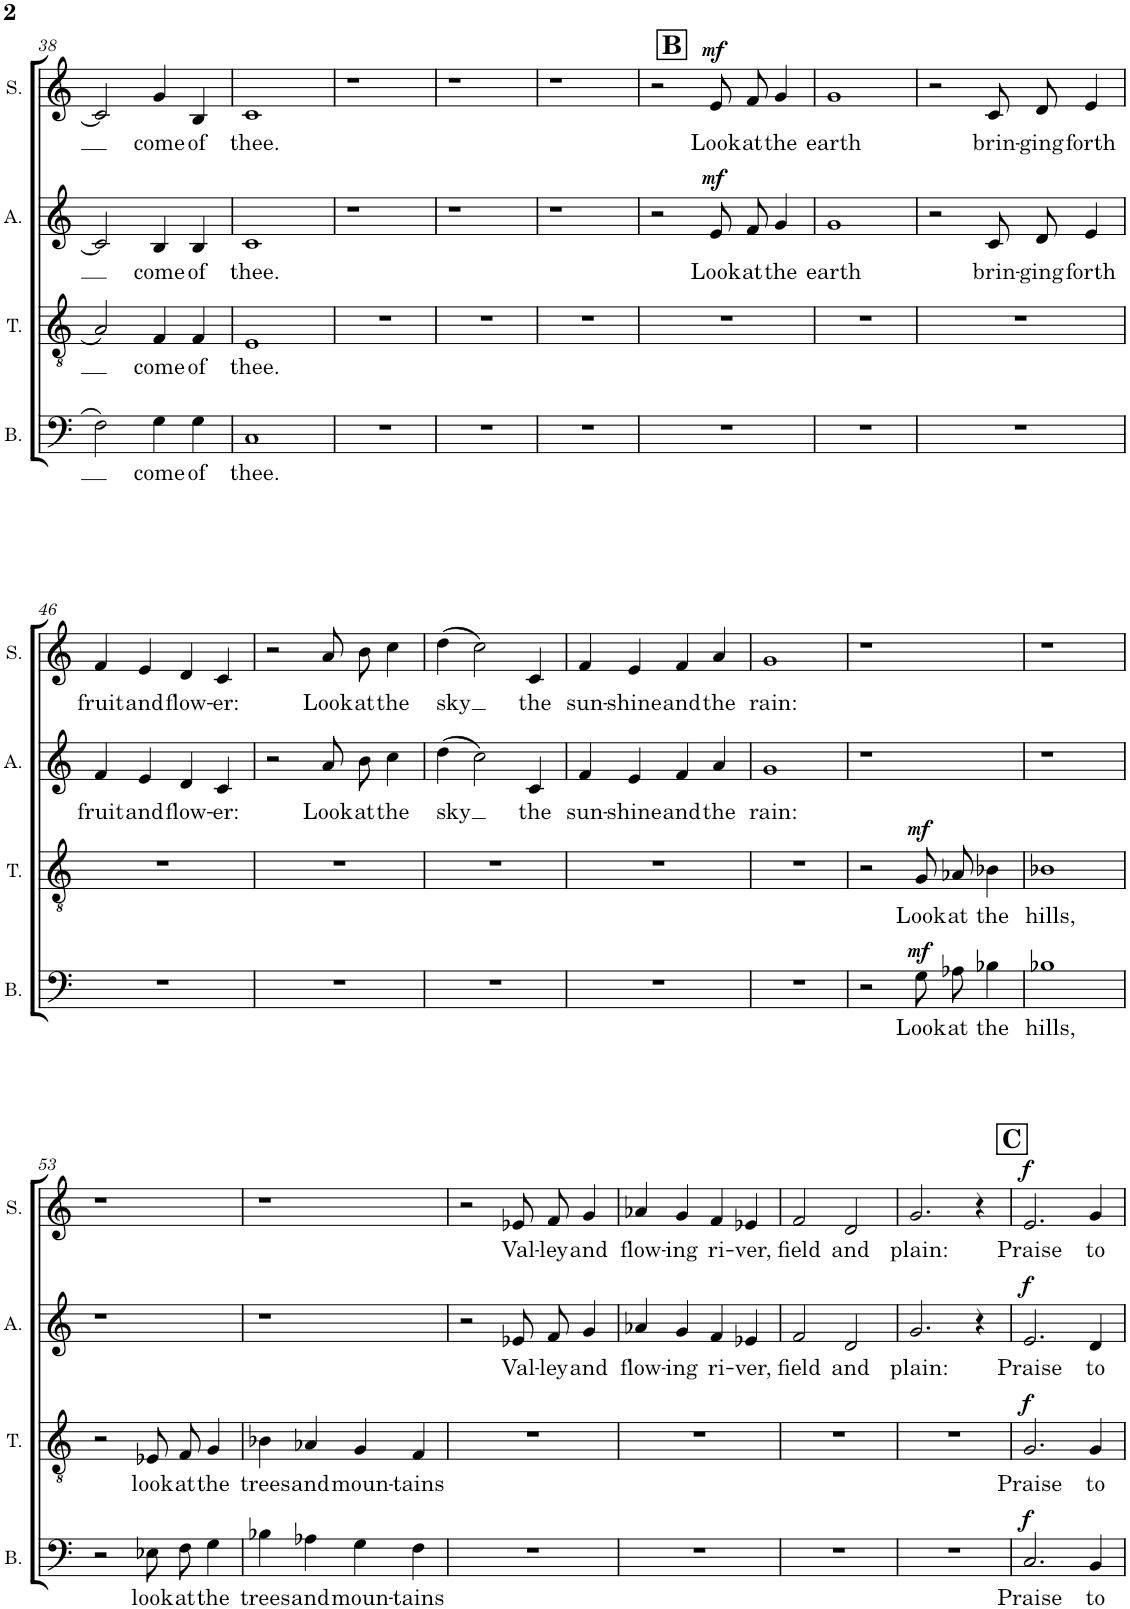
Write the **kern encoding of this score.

**kern	**text	**dynam	**kern	**text	**dynam	**kern	**text	**dynam	**kern	**text	**dynam
*part4	*part4	*part4	*part3	*part3	*part3	*part2	*part2	*part2	*part1	*part1	*part1
*staff4	*staff4	*staff4	*staff3	*staff3	*staff3	*staff2	*staff2	*staff2	*staff1	*staff1	*staff1
*I"Bass	*	*	*I"Tenor	*	*	*I"Alto	*	*	*I"Soprano	*	*
*I'B.	*	*	*I'T.	*	*	*I'A.	*	*	*I'S.	*	*
!!LO:PB:g=z
*clefF4	*	*	*clefGv2	*	*	*clefG2	*	*	*clefG2	*	*
*k[]	*	*	*k[]	*	*	*k[]	*	*	*k[]	*	*
*M2/2	*	*	*M2/2	*	*	*M2/2	*	*	*M2/2	*	*
=38	=38	=38	=38	=38	=38	=38	=38	=38	=38	=38	=38
2F\	.	.	2A/	.	.	2c/]	.	.	2c/]	.	.
!	!LO:LY:b	!	!	!LO:LY:b	!	!	!LO:LY:b	!	!	!LO:LY:b	!
4G\	come	.	4F/	come	.	4B/	come	.	4g/	come	.
!	!LO:LY:b	!	!	!LO:LY:b	!	!	!LO:LY:b	!	!	!LO:LY:b	!
4G\	of	.	4F/	of	.	4B/	of	.	4B/	of	.
=39	=39	=39	=39	=39	=39	=39	=39	=39	=39	=39	=39
!	!LO:LY:b	!	!	!LO:LY:b	!	!	!LO:LY:b	!	!	!LO:LY:b	!
1C	thee.	.	1E	thee.	.	1c	thee.	.	1c	thee.	.
=40	=40	=40	=40	=40	=40	=40	=40	=40	=40	=40	=40
1r	.	.	1r	.	.	1r	.	.	1r	.	.
=41	=41	=41	=41	=41	=41	=41	=41	=41	=41	=41	=41
1r	.	.	1r	.	.	1r	.	.	1r	.	.
=42	=42	=42	=42	=42	=42	=42	=42	=42	=42	=42	=42
1r	.	.	1r	.	.	1r	.	.	1r	.	.
!!LO:REH:place=s1:a:B:cj:fs=14:t=B:qo=2
=43	=43	=43	=43	=43	=43	=43	=43	=43	=43	=43	=43
1r	.	.	1r	.	.	2r	.	.	2r	.	.
!	!	!	!	!	!	!	!LO:LY:b	!LO:DY:a	!	!LO:LY:b	!LO:DY:a
.	.	.	.	.	.	8e/L	Look	mf	8e/L	Look	mf
!	!	!	!	!	!	!	!LO:LY:b	!	!	!LO:LY:b	!
.	.	.	.	.	.	8f/J	at	.	8f/J	at	.
!	!	!	!	!	!	!	!LO:LY:b	!	!	!LO:LY:b	!
.	.	.	.	.	.	4g/	the	.	4g/	the	.
=44	=44	=44	=44	=44	=44	=44	=44	=44	=44	=44	=44
!	!	!	!	!	!	!	!LO:LY:b	!	!	!LO:LY:b	!
1r	.	.	1r	.	.	1g	earth	.	1g	earth	.
=45	=45	=45	=45	=45	=45	=45	=45	=45	=45	=45	=45
1r	.	.	1r	.	.	2r	.	.	2r	.	.
!	!	!	!	!	!	!	!LO:LY:b	!	!	!LO:LY:b	!
.	.	.	.	.	.	8c/L	brin-	.	8c/L	brin-	.
!	!	!	!	!	!	!	!LO:LY:b	!	!	!LO:LY:b	!
.	.	.	.	.	.	8d/J	-ging	.	8d/J	-ging	.
!	!	!	!	!	!	!	!LO:LY:b	!	!	!LO:LY:b	!
.	.	.	.	.	.	4e/	forth	.	4e/	forth	.
!!LO:LB:g=z
=46	=46	=46	=46	=46	=46	=46	=46	=46	=46	=46	=46
!	!	!	!	!	!	!	!LO:LY:b	!	!	!LO:LY:b	!
1r	.	.	1r	.	.	4f/	fruit	.	4f/	fruit	.
!	!	!	!	!	!	!	!LO:LY:b	!	!	!LO:LY:b	!
.	.	.	.	.	.	4e/	and	.	4e/	and	.
!	!	!	!	!	!	!	!LO:LY:b	!	!	!LO:LY:b	!
.	.	.	.	.	.	4d/	flow-	.	4d/	flow-	.
!	!	!	!	!	!	!	!LO:LY:b	!	!	!LO:LY:b	!
.	.	.	.	.	.	4c/	-er:	.	4c/	-er:	.
=47	=47	=47	=47	=47	=47	=47	=47	=47	=47	=47	=47
1r	.	.	1r	.	.	2r	.	.	2r	.	.
!	!	!	!	!	!	!	!LO:LY:b	!	!	!LO:LY:b	!
.	.	.	.	.	.	8a/L	Look	.	8a/L	Look	.
!	!	!	!	!	!	!	!LO:LY:b	!	!	!LO:LY:b	!
.	.	.	.	.	.	8b/J	at	.	8b/J	at	.
!	!	!	!	!	!	!	!LO:LY:b	!	!	!LO:LY:b	!
.	.	.	.	.	.	4cc\	the	.	4cc\	the	.
=48	=48	=48	=48	=48	=48	=48	=48	=48	=48	=48	=48
!	!	!	!	!	!	!	!LO:LY:b	!	!	!LO:LY:b	!
1r	.	.	1r	.	.	(4dd\	sky	.	(4dd\	sky	.
.	.	.	.	.	.	2cc\)	.	.	2cc\)	.	.
!	!	!	!	!	!	!	!LO:LY:b	!	!	!LO:LY:b	!
.	.	.	.	.	.	4c/	the	.	4c/	the	.
=49	=49	=49	=49	=49	=49	=49	=49	=49	=49	=49	=49
!	!	!	!	!	!	!	!LO:LY:b	!	!	!LO:LY:b	!
1r	.	.	1r	.	.	4f/	sun-	.	4f/	sun-	.
!	!	!	!	!	!	!	!LO:LY:b	!	!	!LO:LY:b	!
.	.	.	.	.	.	4e/	-shine	.	4e/	-shine	.
!	!	!	!	!	!	!	!LO:LY:b	!	!	!LO:LY:b	!
.	.	.	.	.	.	4f/	and	.	4f/	and	.
!	!	!	!	!	!	!	!LO:LY:b	!	!	!LO:LY:b	!
.	.	.	.	.	.	4a/	the	.	4a/	the	.
=50	=50	=50	=50	=50	=50	=50	=50	=50	=50	=50	=50
!	!	!	!	!	!	!	!LO:LY:b	!	!	!LO:LY:b	!
1r	.	.	1r	.	.	1g	rain:	.	1g	rain:	.
=51	=51	=51	=51	=51	=51	=51	=51	=51	=51	=51	=51
2r	.	.	2r	.	.	1r	.	.	1r	.	.
!	!LO:LY:b	!LO:DY:a	!	!LO:LY:b	!LO:DY:a	!	!	!	!	!	!
8G\L	Look	mf	8G/L	Look	mf	.	.	.	.	.	.
!	!LO:LY:b	!	!	!LO:LY:b	!	!	!	!	!	!	!
8A-X\J	at	.	8A-X/J	at	.	.	.	.	.	.	.
!	!LO:LY:b	!	!	!LO:LY:b	!	!	!	!	!	!	!
4B-X\	the	.	4B-X\	the	.	.	.	.	.	.	.
=52	=52	=52	=52	=52	=52	=52	=52	=52	=52	=52	=52
!	!LO:LY:b	!	!	!LO:LY:b	!	!	!	!	!	!	!
1B-X	hills,	.	1B-X	hills,	.	1r	.	.	1r	.	.
!!LO:LB:g=z
=53	=53	=53	=53	=53	=53	=53	=53	=53	=53	=53	=53
2r	.	.	2r	.	.	1r	.	.	1r	.	.
!	!LO:LY:b	!	!	!LO:LY:b	!	!	!	!	!	!	!
8E-X\L	look	.	8E-X/L	look	.	.	.	.	.	.	.
!	!LO:LY:b	!	!	!LO:LY:b	!	!	!	!	!	!	!
8F\J	at	.	8F/J	at	.	.	.	.	.	.	.
!	!LO:LY:b	!	!	!LO:LY:b	!	!	!	!	!	!	!
4G\	the	.	4G/	the	.	.	.	.	.	.	.
=54	=54	=54	=54	=54	=54	=54	=54	=54	=54	=54	=54
!	!LO:LY:b	!	!	!LO:LY:b	!	!	!	!	!	!	!
4B-X\	trees	.	4B-X\	trees	.	1r	.	.	1r	.	.
!	!LO:LY:b	!	!	!LO:LY:b	!	!	!	!	!	!	!
4A-X\	and	.	4A-X/	and	.	.	.	.	.	.	.
!	!LO:LY:b	!	!	!LO:LY:b	!	!	!	!	!	!	!
4G\	moun-	.	4G/	moun-	.	.	.	.	.	.	.
!	!LO:LY:b	!	!	!LO:LY:b	!	!	!	!	!	!	!
4F\	tains	.	4F/	tains	.	.	.	.	.	.	.
=55	=55	=55	=55	=55	=55	=55	=55	=55	=55	=55	=55
1r	.	.	1r	.	.	2r	.	.	2r	.	.
!	!	!	!	!	!	!	!LO:LY:b	!	!	!LO:LY:b	!
.	.	.	.	.	.	8e-X/L	Val-	.	8e-X/L	Val-	.
!	!	!	!	!	!	!	!LO:LY:b	!	!	!LO:LY:b	!
.	.	.	.	.	.	8f/J	-ley	.	8f/J	-ley	.
!	!	!	!	!	!	!	!LO:LY:b	!	!	!LO:LY:b	!
.	.	.	.	.	.	4g/	and	.	4g/	and	.
=56	=56	=56	=56	=56	=56	=56	=56	=56	=56	=56	=56
!	!	!	!	!	!	!	!LO:LY:b	!	!	!LO:LY:b	!
1r	.	.	1r	.	.	4a-X/	flow-	.	4a-X/	flow-	.
!	!	!	!	!	!	!	!LO:LY:b	!	!	!LO:LY:b	!
.	.	.	.	.	.	4g/	-ing	.	4g/	-ing	.
!	!	!	!	!	!	!	!LO:LY:b	!	!	!LO:LY:b	!
.	.	.	.	.	.	4f/	ri-	.	4f/	ri-	.
!	!	!	!	!	!	!	!LO:LY:b	!	!	!LO:LY:b	!
.	.	.	.	.	.	4e-X/	-ver,	.	4e-X/	-ver,	.
=57	=57	=57	=57	=57	=57	=57	=57	=57	=57	=57	=57
!	!	!	!	!	!	!	!LO:LY:b	!	!	!LO:LY:b	!
1r	.	.	1r	.	.	2f/	field	.	2f/	field	.
!	!	!	!	!	!	!	!LO:LY:b	!	!	!LO:LY:b	!
.	.	.	.	.	.	2d/	and	.	2d/	and	.
=58	=58	=58	=58	=58	=58	=58	=58	=58	=58	=58	=58
!	!	!	!	!	!	!	!LO:LY:b	!	!	!LO:LY:b	!
1r	.	.	1r	.	.	2.g/	plain:	.	2.g/	plain:	.
.	.	.	.	.	.	4r	.	.	4r	.	.
!!LO:REH:place=s1:a:B:cj:fs=14:t=C
=59	=59	=59	=59	=59	=59	=59	=59	=59	=59	=59	=59
!	!LO:LY:b	!LO:DY:a	!	!LO:LY:b	!LO:DY:a	!	!LO:LY:b	!LO:DY:a	!	!LO:LY:b	!LO:DY:a
2.C/	Praise	f	2.G/	Praise	f	2.e/	Praise	f	2.e/	Praise	f
!	!LO:LY:b	!	!	!LO:LY:b	!	!	!LO:LY:b	!	!	!LO:LY:b	!
4BB/	to	.	4G/	to	.	4d/	to	.	4g/	to	.
=	=	=	=	=	=	=	=	=	=	=	=
*-	*-	*-	*-	*-	*-	*-	*-	*-	*-	*-	*-
